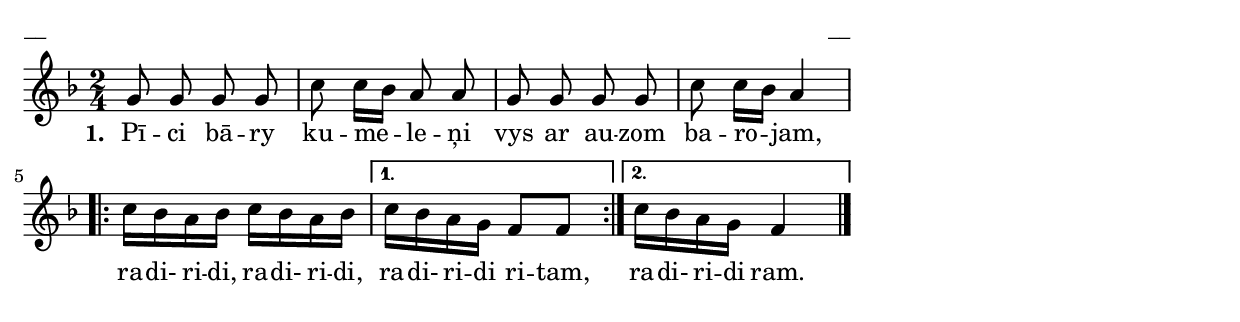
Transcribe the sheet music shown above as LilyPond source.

\version "2.13.18"

\paper {
line-width = 14\cm
left-margin = 0.4\cm
between-system-padding = 0.1\cm
between-system-space = 0.1\cm
}
% SBTZK, p.49
\layout {
indent = #0
ragged-last = ##f
}


voiceA = \relative c' {
\clef "treble"
\key f \major
\time 2/4
  g'8 g g g | c c16 [bes] a8 a | g g g g | c c16 [bes] a4 |
  \stemDown
  \autoBeamOn
  \repeat volta 2 {
    c16 bes a bes c bes a bes 
  }
  \alternative {
    { c16 bes a g \stemNeutral f8 f }
    {\stemDown c'16 bes a g \stemNeutral f4 \bar"|."}
  }
}

lyricA = \lyricmode {
  \set stanza = "1. "
Pī -- ci bā -- ry ku -- me -- le -- ņi vys ar au -- zom ba -- ro -- jam,
ra -- di- ri -- di, ra -- di- ri -- di, ra -- di- ri -- di ri -- tam, ra -- di- ri -- di ram.
}

fullScore = <<
%\new ChordNames { \chordsA }
\new Staff {
<<
\new Voice = "voiceA" { \oneVoice \autoBeamOff \voiceA }
\lyricsto "voiceA" \new Lyrics  \lyricA
>>
}
>>



\score {
\fullScore
\header { piece = "__" opus = "__" }
}
\markup { \with-color #(x11-color 'white) \sans \smaller "__" }
\score {
\unfoldRepeats
\fullScore
\midi {
\context { \Staff \remove "Staff_performer" }
\context { \Voice \consists "Staff_performer" }
}
}


